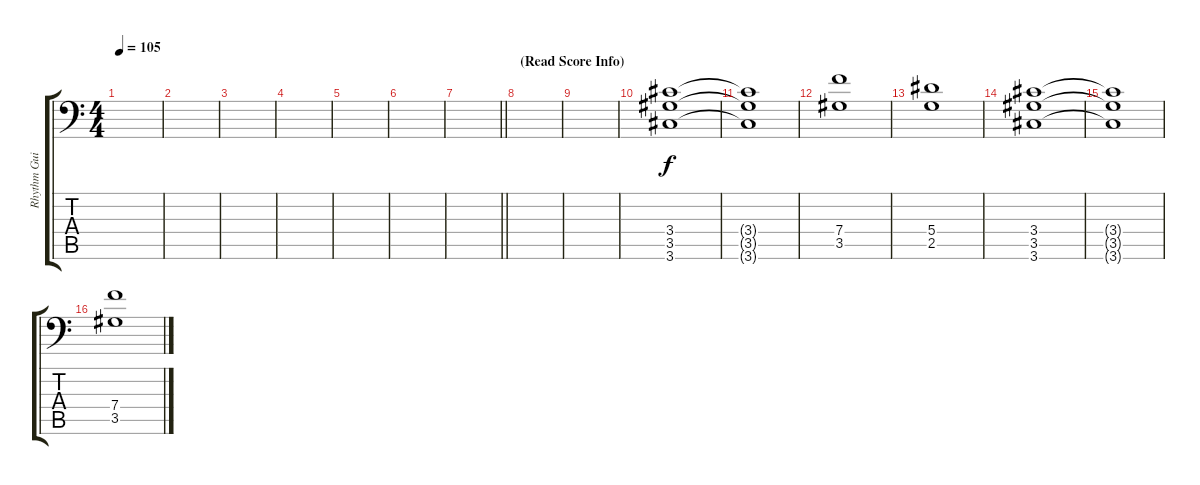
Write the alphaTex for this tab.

\track ("Rhythm Guitar 2" "Rhythm Gui") {instrument distortionguitar}
\staff {score tabs}
\tuning (C4 G3 Eb3 Bb2 F2 Bb1) {hide}
\ts (4 4)
\tempo 105
\clef f4
\ks c
|
|
|
|
|
|
\barLineRight lightlight
|
\section ("" "(Read Score Info)")
|
|
(3.4 3.5 3.6).1 |
(3.4{t} 3.5{t} 3.6{t}).1 |
(7.4 3.5).1 |
(5.4 2.5).1 |
(3.4 3.5 3.6).1 |
(3.4{t} 3.5{t} 3.6{t}).1 |
(7.4 3.5).1
